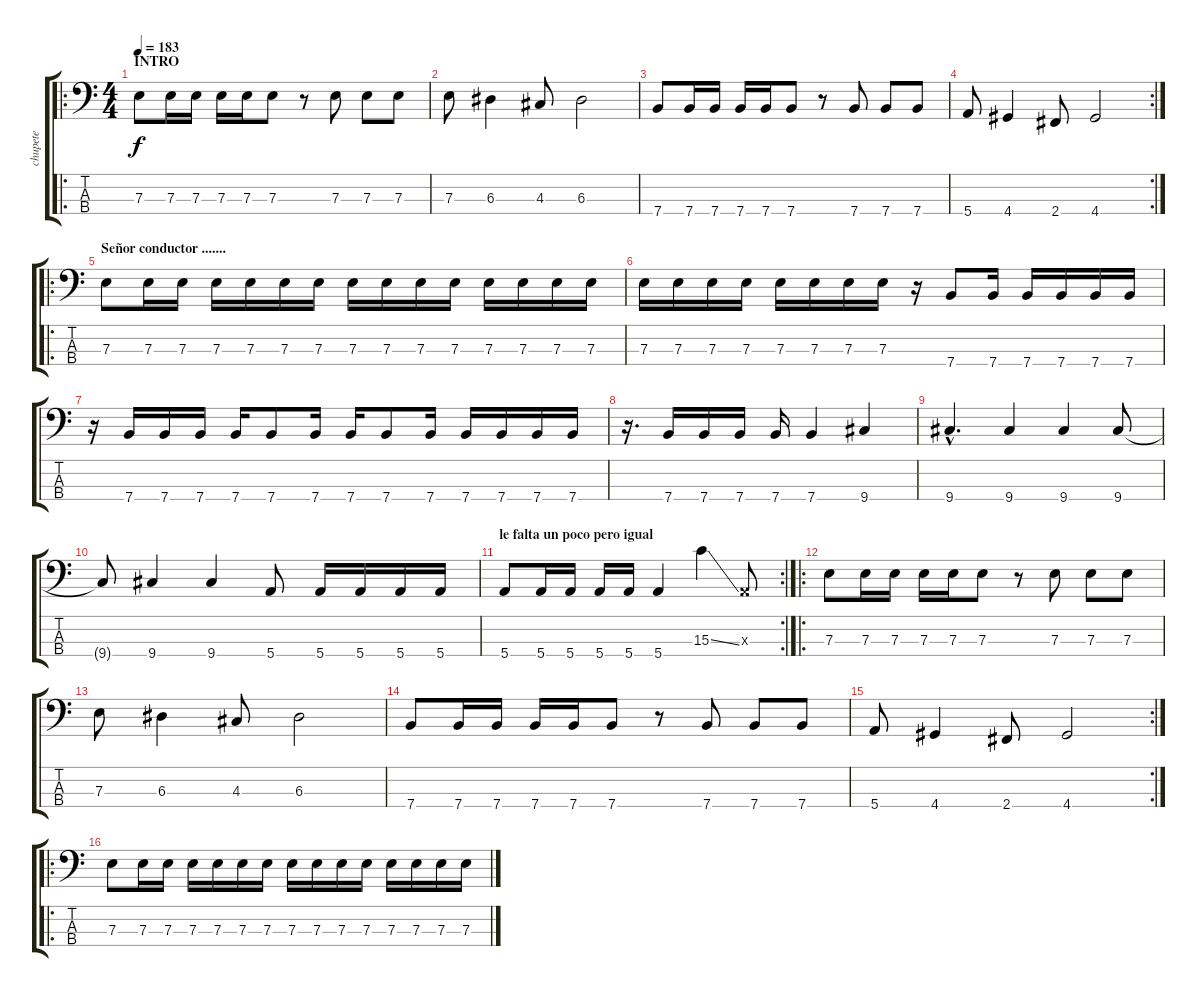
\track ("chupete" "chupete") {instrument electricbassfinger}
\staff {score tabs}
\tuning (G2 D2 A1 E1) {hide}
\ro
\ts (4 4)
\section ("" "INTRO")
\tempo 183
\clef f4
\ks c
7.3.8{dy f instrument electricbassfinger} 7.3.16 7.3.16 7.3.16 7.3.16 7.3.8 r.8 7.3.8 7.3.8 7.3.8 |
7.3.8 6.3.4 4.3.8 6.3.2 |
7.4.8 7.4.16 7.4.16 7.4.16 7.4.16 7.4.8 r.8 7.4.8 7.4.8 7.4.8 |
\rc 2
5.4.8 4.4.4 2.4.8 4.4.2 |
\ro
\section ("" "Señor conductor .......")
7.3.8 7.3.16 7.3.16 7.3.16 7.3.16 7.3.16 7.3.16 7.3.16 7.3.16 7.3.16 7.3.16 7.3.16 7.3.16 7.3.16 7.3.16 |
7.3.16 7.3.16 7.3.16 7.3.16 7.3.16 7.3.16 7.3.16 7.3.16 r.16 7.4.8 7.4.16 7.4.16 7.4.16 7.4.16 7.4.16 |
r.16 7.4.16 7.4.16 7.4.16 7.4.16 7.4.8 7.4.16 7.4.16 7.4.8 7.4.16 7.4.16 7.4.16 7.4.16 7.4.16 |
r.16{d} 7.4.16 7.4.16 7.4.16 7.4.16 7.4.4 9.4.4 |
9.4{hac}.4{d} 9.4.4 9.4.4 9.4.8 |
9.4{t}.8 9.4.4 9.4.4 5.4.8 5.4.16 5.4.16 5.4.16 5.4.16 |
\rc 2
\section ("" "le falta un poco pero igual ")
5.4.8 5.4.16 5.4.16 5.4.16 5.4.16 5.4.4 15.3{ss}.4 0.3{x}.8 |
\ro
7.3.8 7.3.16 7.3.16 7.3.16 7.3.16 7.3.8 r.8 7.3.8 7.3.8 7.3.8 |
7.3.8 6.3.4 4.3.8 6.3.2 |
7.4.8 7.4.16 7.4.16 7.4.16 7.4.16 7.4.8 r.8 7.4.8 7.4.8 7.4.8 |
\rc 2
5.4.8 4.4.4 2.4.8 4.4.2 |
\ro
7.3.8 7.3.16 7.3.16 7.3.16 7.3.16 7.3.16 7.3.16 7.3.16 7.3.16 7.3.16 7.3.16 7.3.16 7.3.16 7.3.16 7.3.16
